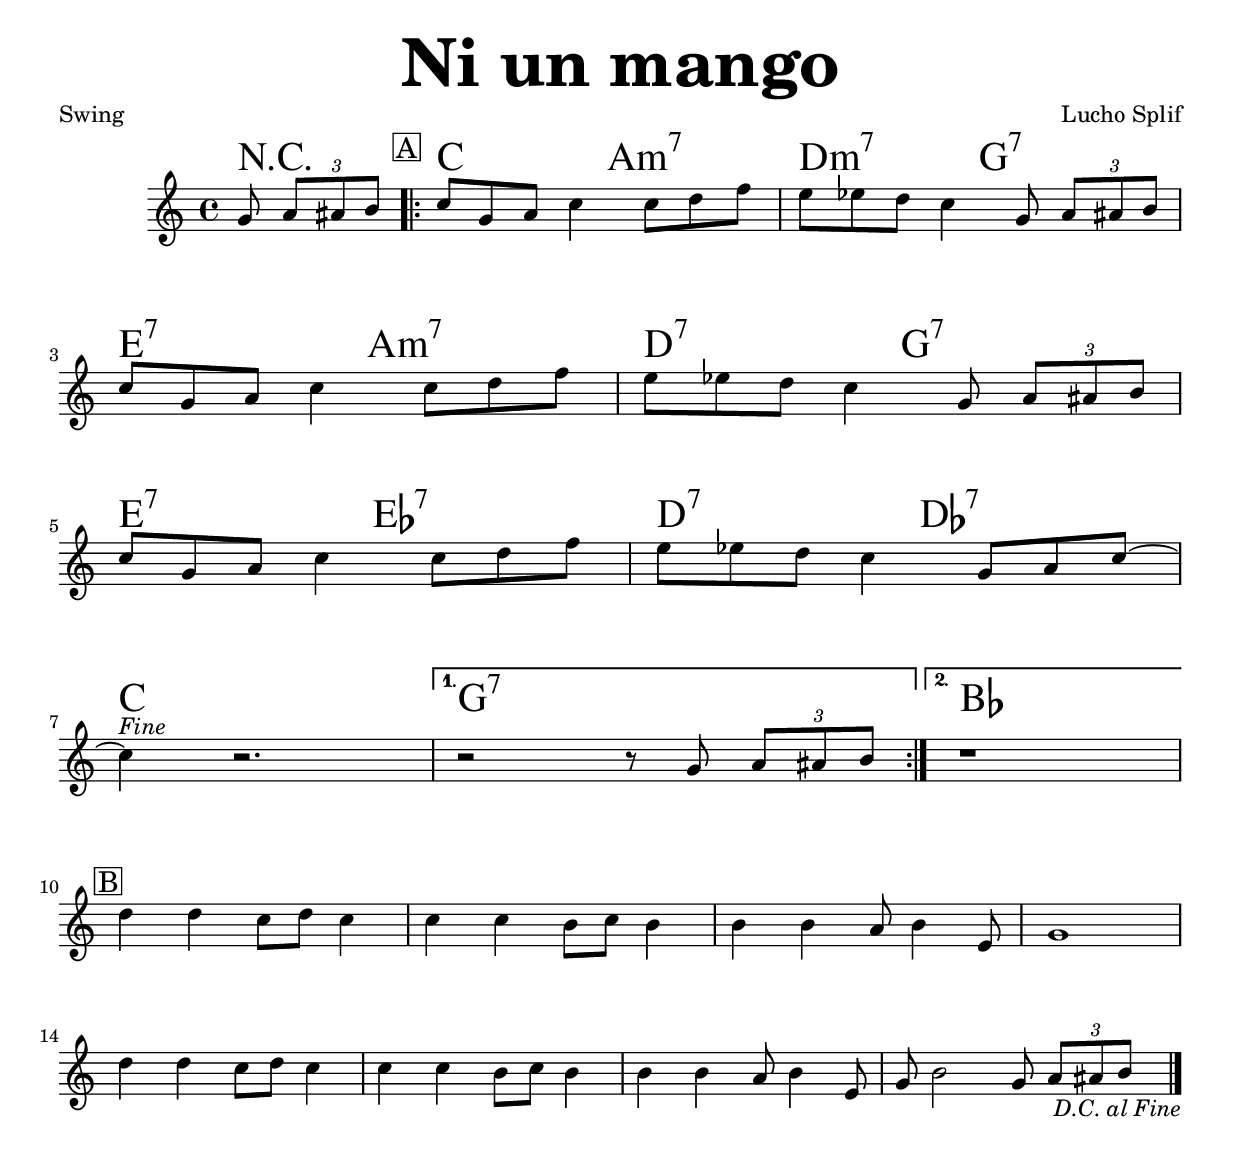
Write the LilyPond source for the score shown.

\include "headers.ly"

\header {
  title = \markup { \abs-fontsize #32 "Ni un mango" }
  composer = "Lucho Splif"
  poet = "Swing"
}

cifrado =  \chords {
  \partial 4. r4.
  c2 a:m7 | d:m7 g:7 | e:7 a:m7 | d:7 g:7 |
  e:7 ees:7 | d:7 des:7 | c1 | g:7 | bes |
  
}

melo = \relative c'' {
  \partial 4. g8 \tuplet 3/2 { a ais b }
  \mark \parteA
  
  \repeat volta 2 {
    c g a c4 c8 d f | e ees d c4 g8 \tuplet 3/2 { a ais b } |
    \break
    c g a c4 c8 d f | e ees d c4 g8 \tuplet 3/2 { a ais b } |
    \break
    c g a c4 c8 d f | e ees d c4 g8 a c~ | 
    \break
    c4^\markup { \italic "Fine" } r2. |
  }
  \alternative {
    { r2 r8 g8 \tuplet 3/2 { a ais b } }
    { r1 }
  }
  \break
  
  \mark \parteB
  d4 d c8 d c4 | c c b8 c b4 | b b a8 b4 e,8 | g1 |
  \break
  d'4 d c8 d c4 | c c b8 c b4 | b b a8 b4 e,8 | 
  g8 b2g8 \tuplet 3/2 { a ais b_\markup { \center-align \italic "D.C. al Fine" } }  |
  \fin
                        
}

<<
  \cifrado
  \melo
>>